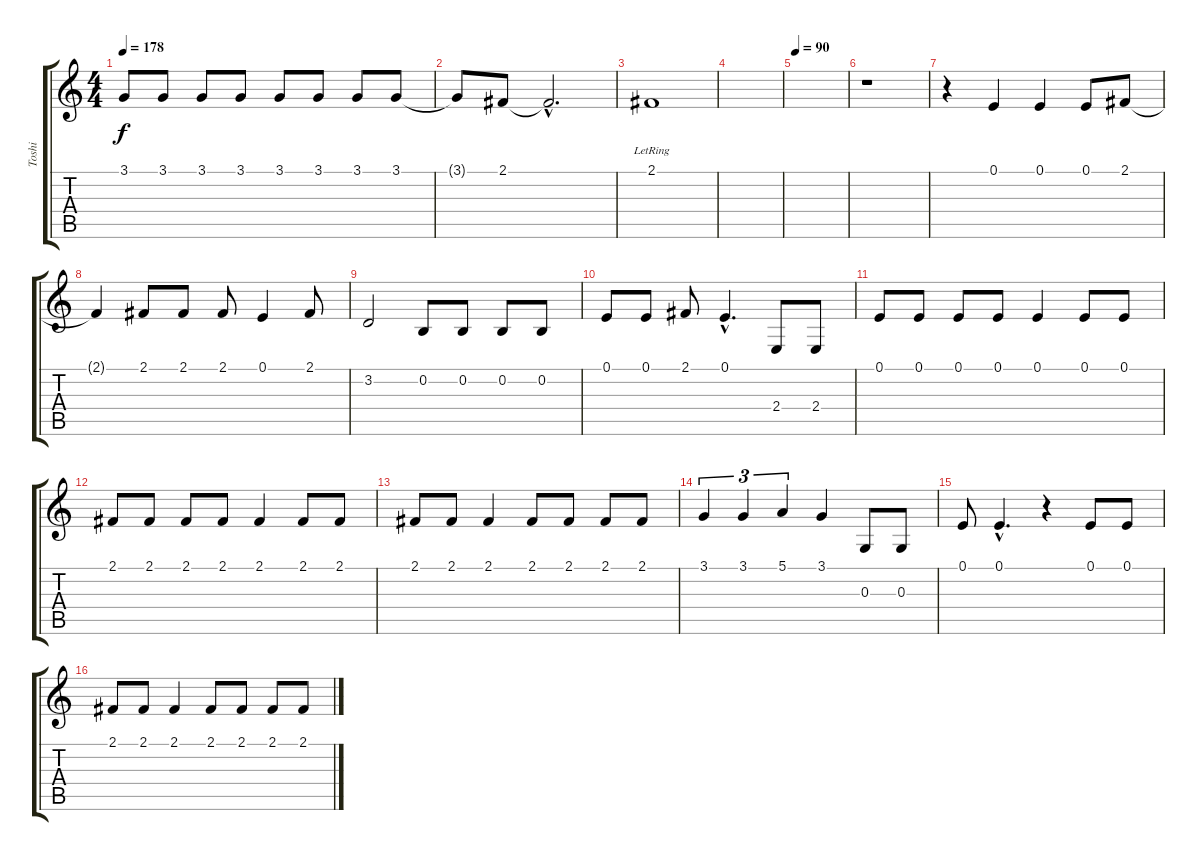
\track ("Toshi" "Toshi") {instrument trumpet}
\staff {score tabs}
\tuning (E4 B3 G3 D3 A2 E2) {hide}
\ts (4 4)
\tempo 178
\clef g2
\ks c
3.1.8{dy f} 3.1.8 3.1.8 3.1.8 3.1.8 3.1.8 3.1.8 3.1.8 |
3.1{t}.8 2.1.8 2.1{hac t}.2{d} |
2.1{lr}.1 |
|
\tempo 90
|
r.1 |
r.4 0.1.4 0.1.4 0.1.8 2.1.8 |
2.1{t}.4 2.1.8 2.1.8 2.1.8 0.1.4 2.1.8 |
3.2.2 0.2.8 0.2.8 0.2.8 0.2.8 |
0.1.8 0.1.8 2.1.8 0.1{hac}.4{d} 2.4.8 2.4.8 |
0.1.8 0.1.8 0.1.8 0.1.8 0.1.4 0.1.8 0.1.8 |
2.1.8 2.1.8 2.1.8 2.1.8 2.1.4 2.1.8 2.1.8 |
2.1.8 2.1.8 2.1.4 2.1.8 2.1.8 2.1.8 2.1.8 |
3.1.4{tu (3 2)} 3.1.4{tu (3 2)} 5.1.4{tu (3 2)} 3.1.4 0.3.8 0.3.8 |
0.1.8 0.1{hac}.4{d} r.4 0.1.8 0.1.8 |
2.1.8 2.1.8 2.1.4 2.1.8 2.1.8 2.1.8 2.1.8
